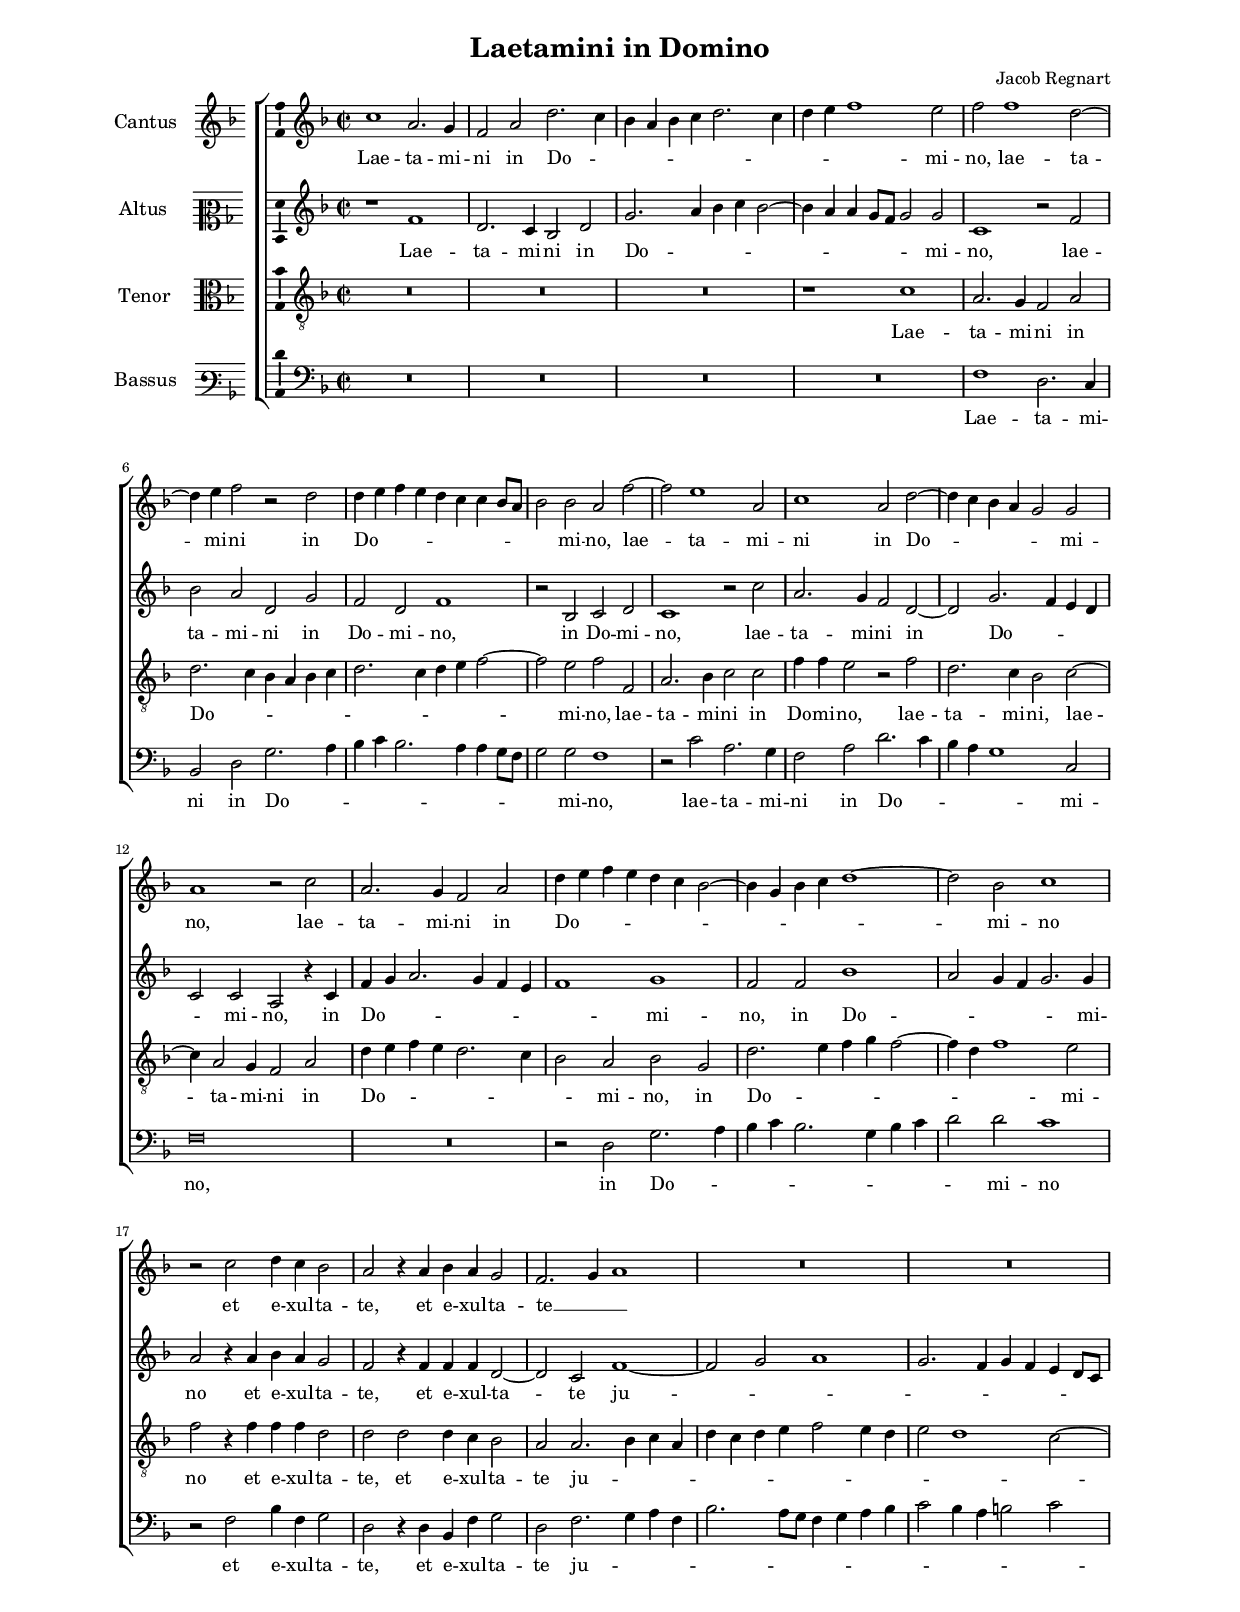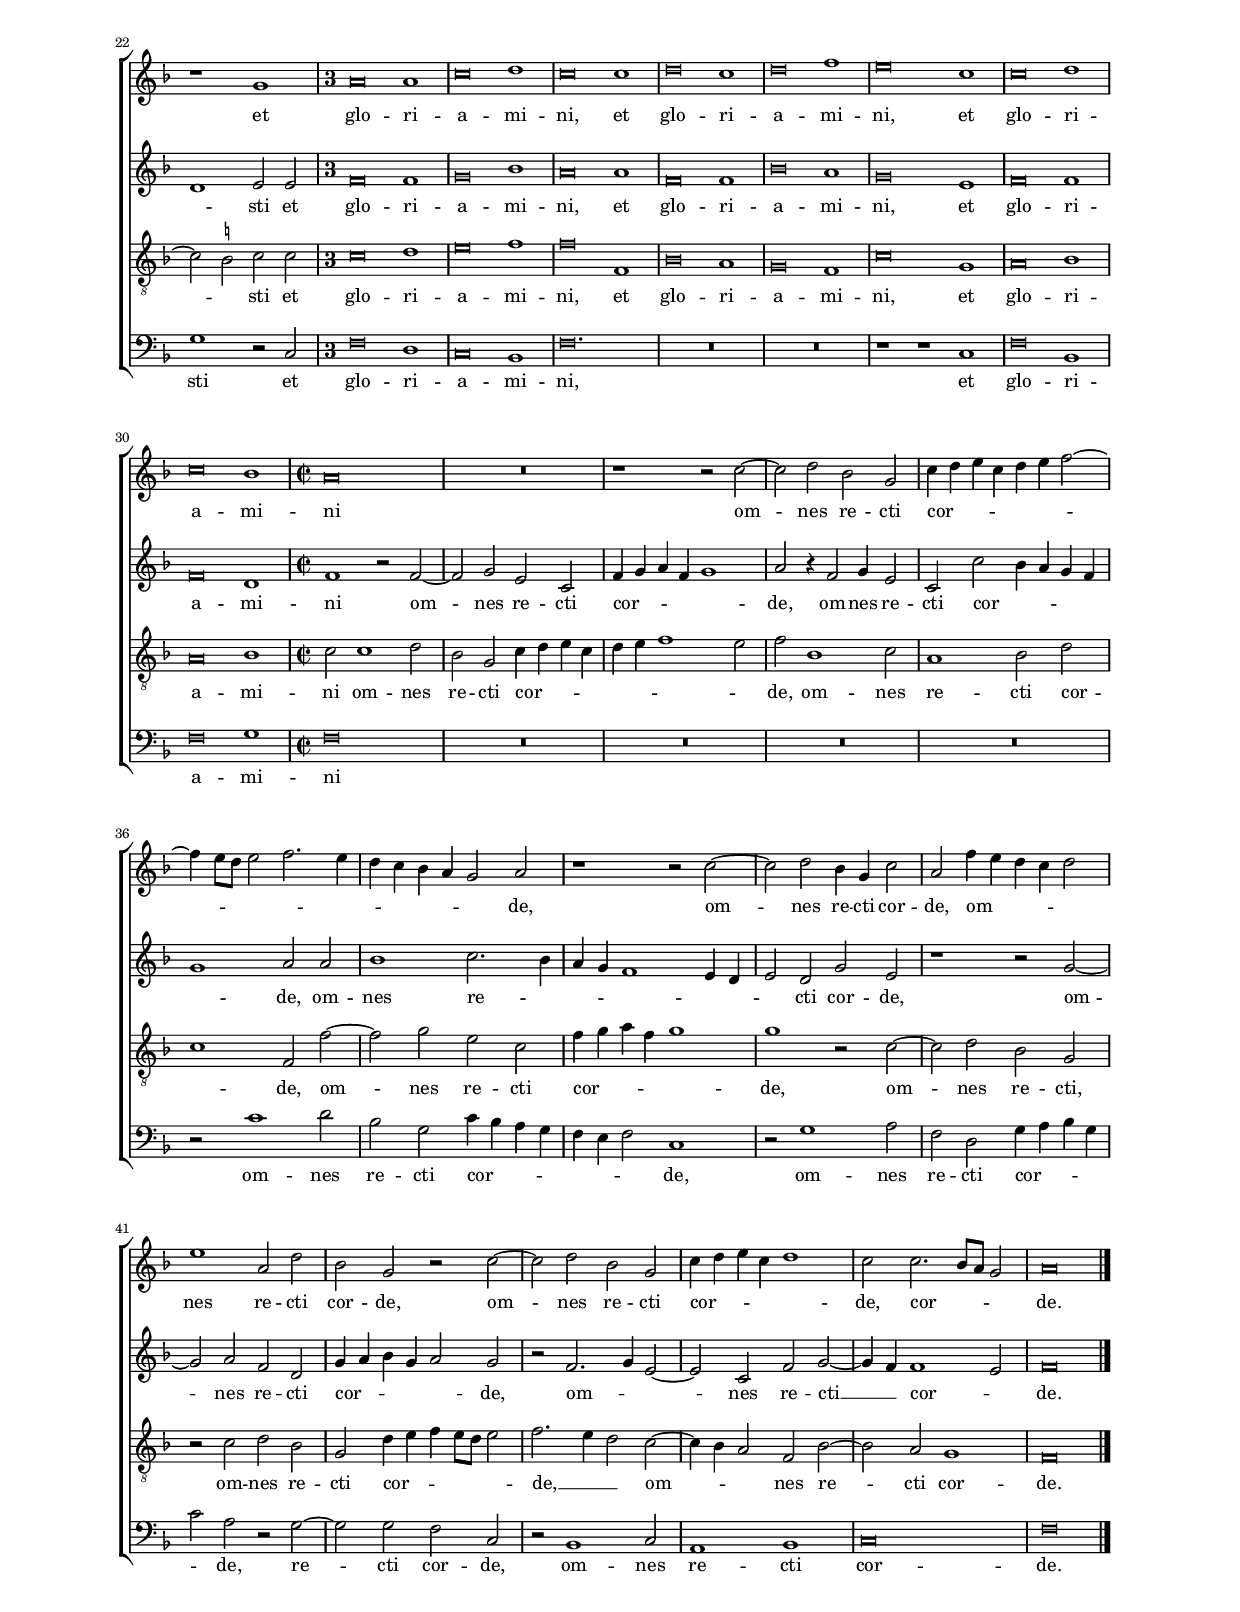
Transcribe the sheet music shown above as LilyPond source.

\header
{
  title="Laetamini in Domino"
  composer="Jacob Regnart"
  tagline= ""
}

\version "2.24.1"
\include "deutsch.ly"
#(set-global-staff-size 15)
% #(set-default-paper-size "letter")
#(ly:set-option 'point-and-click #f)

	
global = {
	\key f \major
	\time 2/2 \set Score.measureLength = #(ly:make-moment 2/1)
	\skip 1*2*22
	\time 3/1 \once \override Score.TimeSignature.style = #'single-digit
	\skip 1*3*8 \time 2/2 \set Score.measureLength = #(ly:make-moment 2/1)
	\skip 1*2*16 \bar "|."
	}

	ficta = { \once \set suggestAccidentals = ##t }
	
	forget = #(define-music-function (music) (ly:music?) #{
		\accidentalStyle forget
		$music
		\accidentalStyle default
		#})
	

\paper
	{
	top-margin = 1.7 \cm
	bottom-margin = 1.7 \cm
	left-margin = 2.2 \cm
	right-margin = 2.2 \cm
	ragged-bottom = ##f
	ragged-last-bottom = ##f
	print-page-number = ##f
	system-system-spacing = #'((basic-distance . 16) (minimum-distance . 14) (padding . 5) (strechability . 150))
	systems-per-page = 4
%	min-systems-per-page = 3
%	oddHeaderMarkup = \markup { \fill-line { \null \null \column \right-align { \fontsize #1 \fromproperty #'page:page-number-string \null } } }
%	evenHeaderMarkup = \markup { \column \right-align { \fontsize #1 \fromproperty #'page:page-number-string \null } }
	}


incipitcantus = \markup { \score {
	{
	\set Staff.instrumentName = \markup { \fontsize #1 "Cantus" }
	\key f \major
	\clef violin
	s4 \bar ""
	}
	\layout  {
	raggedright = ##t
	indent = 1.6 \cm
	line-width = 2.2\cm
	\context { \Staff \remove Time_signature_engraver }
	\override Staff.Clef.Y-extent = #'(0 . 0)
	}} \hspace #1 }
	
      
incipitaltus = \markup { \score {
	{
	\set Staff.instrumentName = \markup { \fontsize #1 "Altus" }
	\key f \major
	\clef mezzosoprano
	s4 \bar ""
	}
	\layout  {
	raggedright = ##t
	indent = 1.6 \cm
	line-width = 2.2\cm
	\context { \Staff \remove Time_signature_engraver }
	\override Staff.Clef.Y-extent = #'(0 . 0)
	}} \hspace #1 }


incipittenor = \markup { \score {
	{
	\set Staff.instrumentName = \markup { \fontsize #1 "Tenor" }
	\key f \major
	\clef alto
	s4 \bar ""
	}
	\layout  {
	raggedright = ##t
	indent = 1.6 \cm
	line-width = 2.2\cm
	\context { \Staff \remove Time_signature_engraver }
	\override Staff.Clef.Y-extent = #'(0 . 0)
	}} \hspace #1 }


incipitbassus = \markup { \score {
	{
	\set Staff.instrumentName = \markup { \fontsize #1 "Bassus" }
	\key f \major
	\clef varbaritone
	s4 \bar ""
	}
	\layout  {
	raggedright = ##t
	indent = 1.6 \cm
	line-width = 2.2\cm
	\context { \Staff \remove Time_signature_engraver }
	\override Staff.Clef.Y-extent = #'(0 . 0)
	}} \hspace #1 }


cantus =  \relative c''
	{
	c1 a2. g4
	f2 a d2. c4
	b4 a b c d2. c4
	d4 e f1 e2
%5
	f2 f1 d2~ |
	d4 e f2 r d
	d4 e f e d c c b8 a
	b2 b a f'~
	f2 e1 a,2
%10
	c1 a2 d~ |
	d4 c b a g2 g
	a1 r2 c
	a2. g4 f2 a
	d4 e f e d c b2~
%15
	b4 g b c d1~ |
	d2 b c1
	r2 c d4 c b2
	a2 r4 a b a g2
	f2. g4 a1
%20
	R\breve |
	R\breve
	r1 g
% Triple time - coloration
	a\breve a1
	c\breve d1
%25
	c\breve c1 |
	d\breve c1
	d\breve f1
	e\breve c1
	c\breve d1
%30
	c\breve b1 |
% End of coloration
	a\breve
	R\breve
	r1 r2 c~
	c2 d b g |
%35
	c4 d e c d e f2~
	f4 e8 d e2 f2. e4
	d4 c b a g2 a
	r1 r2 c~
	c2 d b4 g c2 |
%40
	a2 f'4 e d c d2
	e1 a,2 d
	b2 g r c~
	c2 d b g |
	c4 d e c d1
%45
	c2 c2. b8 a g2
	a\breve |
	}


altus =  \relative c'
	{
	r1 f
	d2. c4 b2 d
	g2. a4 b c b2~
	b4 a a g8 f g2 g
%5
	c,1 r2 f |
	b2 a d, g
	f2 d f1
	r2 b, c d
	c1 r2 c'
%10
	a2. g4 f2 d~ |
	d2 g2. f4 e d
	c2 c a r4 c
	f4 g a2. g4 f e
	f1 g
%15
	f2 f b1 |
	a2 g4 f g2. g4
	a2 r4 a b a g2
	f2 r4 f f f d2~
	d2 c f1~
%20
	f2 g a1 |
	g2. f4 g f e d8 c
	d1 e2 e
% Triple time - Coloration
	f\breve f1
	g\breve b1
%25
	a\breve a1 |
	f\breve f1
	b\breve a1
	g\breve e1
	f\breve f1
%30
	f\breve d1 |
% End of coloration
	f1 r2 f~
	f2 g e c
	f4 g a f g1
	a2 r4 f2 g4 e2
%35
	c2 c' b4 a g f |
	g1 a2 a
	b1 c2. b4
	a4 g f1 e4 d
	e2 d g e
%40
	r1 r2 g~ |
	g2 a f d
	g4 a b g a2 g
	r2 f2. g4 e2~
	e2 c f g~
%45
	g4 f f1 e2 |
	f\breve |
	}


tenor =  \relative c'
	{
	R\breve
	R\breve
	R\breve
	r1 c
%5
	a2. g4 f2 a |
	d2. c4 b a b c
	d2. c4 d e f2~
	f2 e f f,
	a2. b4 c2 c
%10
	f4 f e2 r f |
	d2. c4 b2 c~
	c4 a2 g4 f2 a
	d4 e f e d2. c4
	b2 a b g
%15
	d'2. e4 f g f2~ |
	f4 d f1 e2
	f2 r4 f f f d2
	d2 d d4 c b2
	a2 a2. b4 c a
%20
	d4 c d e f2 e4 d |
	e2 d1 c2~
	c2 \ficta h c c
% Triple time - Coloration
	c\breve d1
	e\breve f1
%25
	f\breve f,1 |
	b\breve a1
	g\breve f1
	c'\breve g1
	a\breve b1
%30
	a\breve b1 |
% Triple time - coloration
	c2 c1 d2
	b2 g c4 d e c
	d4 e f1 e2
	f2 b,1 c2
%35
	a1 b2 d |
	c1 f,2 f'~
	f2 g e c
	f4 g a f g1
	g1 r2 c,~
%40
	c2 d b g |
	r2 c d b
	g2 d'4 e f e8 d e2
	f2. e4 d2 c~
	c4 b a2 f b~
%45
	b2 a g1 |
	f\breve |
	}


bassus  =  \relative c
	{
	R\breve
	R\breve
	R\breve
	R\breve
%5
	f1 d2. c4 |
	b2 d g2. a4
	b4 c b2. a4 a g8 f
	g2 g f1
	r2 c' a2. g4
%10
	f2 a d2. c4 |
	b4 a g1 c,2
	f\breve
	R\breve
	r2 d g2. a4
%15
	b4 c b2. g4 b c |
	d2 d c1
	r2 f, b4 f g2
	d2 r4 d b f' g2
	d2 f2. g4 a f
%20
	b2. a8 g f4 g a b |
	c2 b4 a h2 c
	g1 r2 c,
% Triple time - coloration
	f\breve d1
	c\breve b1
%25
	f'\breve. |
	R\breve.
	R\breve.
	r1 r c
	f\breve b,1
%30
	f'\breve g1 |
% End of coloration
	f\breve
	R\breve
	R\breve
	R\breve
%35
	R\breve |
	r2 c'1 d2
	b2 g c4 b a g
	f4 e f2 c1
	r2 g'1 a2
%40
	f2 d g4 a b g |
	c2 a r g~
	g2 g f c
	r2 b1 c2
	a1 b
%45
	c\breve |
	f\breve |
	}

lyricscantus = \lyricmode {
	Lae -- ta -- mi -- ni in Do -- _ _ _ _ _ _ _ _ _ _ mi -- no,
	lae -- ta -- mi -- ni in Do -- _ _ _ _ _ _ _ _ _ mi -- no,
	lae -- ta -- mi -- ni in Do -- _ _ _ _ mi -- no,
	lae -- ta -- mi -- ni in Do -- _ _ _ _ _ _ _ _ _ _ mi -- no
	et e -- xul -- ta -- te,
	et e -- xul -- ta -- te __ _ _
	et glo -- ri -- a -- mi -- ni,
	et glo -- ri -- a -- mi -- ni,
	et glo -- ri -- a -- mi -- ni
	om -- nes re -- cti cor -- _ _ _ _ _ _ _ _ _ _ _ _ _ _ _ _ de,
	om -- nes re -- cti cor -- de,
	om -- _ _ _ _ nes re -- cti cor -- de,
	om -- nes re -- cti cor -- _ _ _ _ de,
	cor -- _ _ _ de.
	}


lyricsaltus = \lyricmode {
	Lae -- ta -- mi -- ni in Do -- _ _ _ _ _ _ _ _ _ mi -- no,
	lae -- ta -- mi -- ni in Do -- mi -- no,
	in Do -- mi -- no,
	lae -- ta -- mi -- ni in Do -- _ _ _ _ mi -- no,
	in Do -- _ _ _ _ _ _ mi -- no,
	in Do -- _ _ _ _ mi -- no
	et e -- xul -- ta -- te,
	et e -- xul -- ta -- te
	ju -- _ _ _ _ _ _ _ _ _ _ sti
	et glo -- ri -- a -- mi -- ni,
	et glo -- ri -- a -- mi -- ni,
	et glo -- ri -- a -- mi -- ni
	om -- nes re -- cti cor -- _ _ _ _ de,
	om -- nes re -- cti cor -- _ _ _ _ _ de,
	om -- nes re -- _ _ _ _ _ _ _ cti cor -- de,
	om -- nes re -- cti cor -- _ _ _ _ de,
	om -- _ _ nes re -- cti __ _ cor -- _ de.
	}


lyricstenor = \lyricmode {
	Lae -- ta -- mi -- ni in Do -- _ _ _ _ _ _ _ _ _ _ mi -- no,
	lae -- ta -- mi -- ni in Do -- mi -- no,
	lae -- ta -- mi -- ni,
	lae -- ta -- mi -- ni in Do -- _ _ _ _ _ _ mi -- no,
	in Do -- _ _ _ _ _ _ mi -- no
	et e -- xul -- ta -- te,
	et e -- xul -- ta -- te ju -- _ _ _ _ _ _ _ _ _ _ _ _ _ _ sti
	et glo -- ri -- a -- mi -- ni,
	et glo -- ri -- a -- mi -- ni,
	et glo -- ri -- a -- mi -- ni
	om -- nes re -- cti cor -- _ _ _ _ _ _ _ de,
	om -- nes re -- cti cor -- _ de,
	om -- nes re -- cti cor -- _ _ _ _ de,
	om -- nes re -- cti,
	om -- nes re -- cti cor -- _ _ _ _ _ de, __ _ _
	om -- _ _ nes re -- cti cor -- de.
	}


lyricsbassus = \lyricmode {
	Lae -- ta -- mi -- ni in Do -- _ _ _ _ _ _ _ _ _ mi -- no,
	lae -- ta -- mi -- ni in Do -- _ _ _ _ mi -- no,
	in Do -- _ _ _ _ _ _ _ _ mi -- no
	et e -- xul -- ta -- te,
	et e -- xul -- ta -- te ju -- _ _ _ _ _ _ _ _ _ _ _ _ _ _ _ sti
	et glo -- ri -- a -- mi -- ni,
	et glo -- ri -- a -- mi -- ni
	om -- nes re -- cti cor -- _ _ _ _ _ _ de,
	om -- nes re -- cti cor -- _ _ _ _ de,
	re -- cti cor -- de,
	om -- nes re -- cti cor -- de.
	}


\score
{  
	\transpose c c {
	\new ChoirStaff \with { \override StaffGrouper.staff-staff-spacing.basic-distance = #12 }
	<<

	\new Staff << \global
	\new Voice="v1" {
		\set Staff.instrumentName=\incipitcantus
	%       \set Staff.instrumentName="S"
		\set Staff.midiInstrument = "reed organ"
		\clef violin
		\cantus }
	\new Lyrics \lyricsto "v1" {\lyricscantus }
	>>


	\new Staff << \global
	\new Voice="v2" {
		\set Staff.instrumentName=\incipitaltus
	%       \set Staff.instrumentName="A"
		\set Staff.midiInstrument = "reed organ"
		\clef violin 
		\altus}
	\new Lyrics \lyricsto "v2" {\lyricsaltus }
	>>


	\new Staff << \global
	\new Voice="v3" {
		\set Staff.instrumentName=\incipittenor
	%       \set Staff.instrumentName="T"
		\set Staff.midiInstrument = "reed organ"
		\clef "G_8"
		\tenor }
	\new Lyrics \lyricsto "v3" {\lyricstenor }
	>>


	\new Staff << \global
	\new Voice="v4" {
		\set Staff.instrumentName=\incipitbassus
	%       \set Staff.instrumentName="B"
		\set Staff.midiInstrument = "reed organ"
		\clef bass 
		\bassus }
	\new Lyrics \lyricsto "v4" {\lyricsbassus}
	>>

	>>
	} % transpose

	\layout
	{
	indent = 2.3 \cm
%	\context { \Lyrics \override VerticalAxisGroup.nonstaff-relatedstaff-spacing.padding = #2 }
%	\context { \Lyrics \override LyricText.font-size = #1 }
	\context { \Staff \override TimeSignature.break-visibility = #end-of-line-invisible }
	\context { \Staff \consists Ambitus_engraver }
	\context { \Score \override BarNumber.padding = #2 }
	\context { \Voice \override NoteHead.style = #'baroque }
	}

\midi
	{
	\tempo 2 = 90
	}
	
}


% EOF
